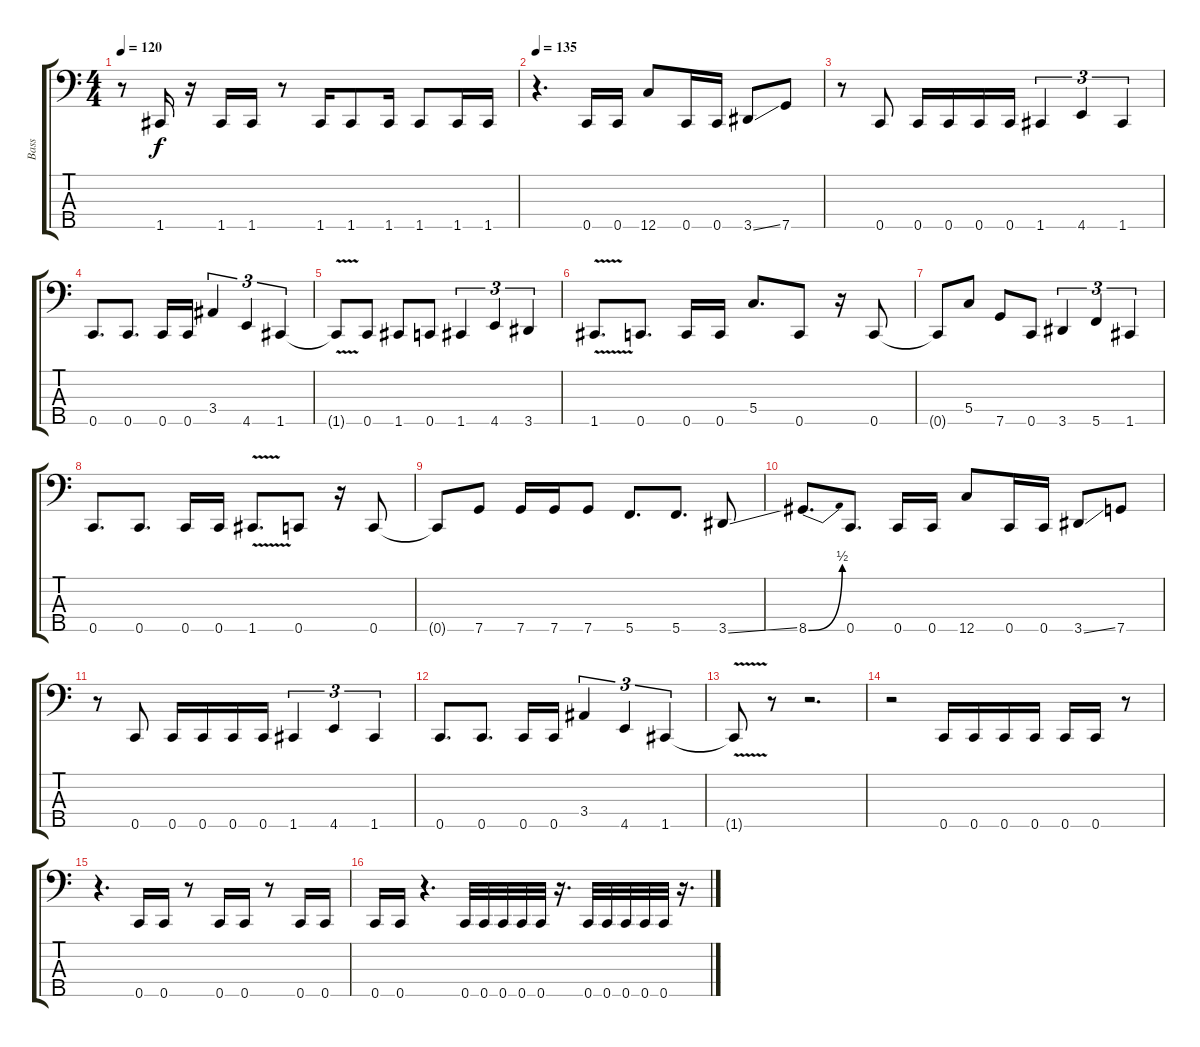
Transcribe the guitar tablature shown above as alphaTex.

\track ("Bass" "Bass") {solo instrument electricbassfinger}
\staff {score tabs}
\tuning (A2 F2 C2 G1 C1) {hide}
\ts (4 4)
\tempo 120
\clef f4
\ks c
r.8{dy f} 1.5.16 r.16 1.5.16 1.5.16 r.8 1.5.16 1.5.8 1.5.16 1.5.8 1.5.16 1.5.16 |
\tempo 135
r.4{d} 0.5.16 0.5.16 12.5.8 0.5.16 0.5.16 3.5{ss}.8 7.5.8 |
r.8 0.5.8 0.5.16 0.5.16 0.5.16 0.5.16 1.5.4{tu (3 2)} 4.5.4{tu (3 2)} 1.5.4{tu (3 2)} |
0.5.8{d} 0.5.8{d} 0.5.16 0.5.16 3.4.4{tu (3 2)} 4.5.4{tu (3 2)} 1.5.4{tu (3 2)} |
1.5{v t}.8 0.5.8 1.5.8 0.5.8 1.5.4{tu (3 2)} 4.5.4{tu (3 2)} 3.5.4{tu (3 2)} |
1.5{v}.8{d} 0.5.8{d} 0.5.16 0.5.16 5.4.8{d} 0.5.8 r.16 0.5.8 |
0.5{t}.8 5.4.8 7.5.8 0.5.8 3.5.4{tu (3 2)} 5.5.4{tu (3 2)} 1.5.4{tu (3 2)} |
0.5.8{d} 0.5.8{d} 0.5.16 0.5.16 1.5{v}.8{d} 0.5.8 r.16 0.5.8 |
0.5{t}.8 7.5.8 7.5.16 7.5.16 7.5.8 5.5.8{d} 5.5.8{d} 3.5{ss}.8 |
8.5{be (bend 0 0 60 2)}.8{d} 0.5.8{d} 0.5.16 0.5.16 12.5.8 0.5.16 0.5.16 3.5{ss}.8 7.5.8 |
r.8 0.5.8 0.5.16 0.5.16 0.5.16 0.5.16 1.5.4{tu (3 2)} 4.5.4{tu (3 2)} 1.5.4{tu (3 2)} |
0.5.8{d} 0.5.8{d} 0.5.16 0.5.16 3.4.4{tu (3 2)} 4.5.4{tu (3 2)} 1.5.4{tu (3 2)} |
1.5{v t}.8 r.8 r.2{d} |
r.2 0.5.16 0.5.16 0.5.16 0.5.16 0.5.16 0.5.16 r.8 |
r.4{d} 0.5.16 0.5.16 r.8 0.5.16 0.5.16 r.8 0.5.16 0.5.16 |
0.5.16 0.5.16 r.4{d} 0.5.32 0.5.32 0.5.32 0.5.32 0.5.32 r.16{d} 0.5.32 0.5.32 0.5.32 0.5.32 0.5.32 r.16{d}
